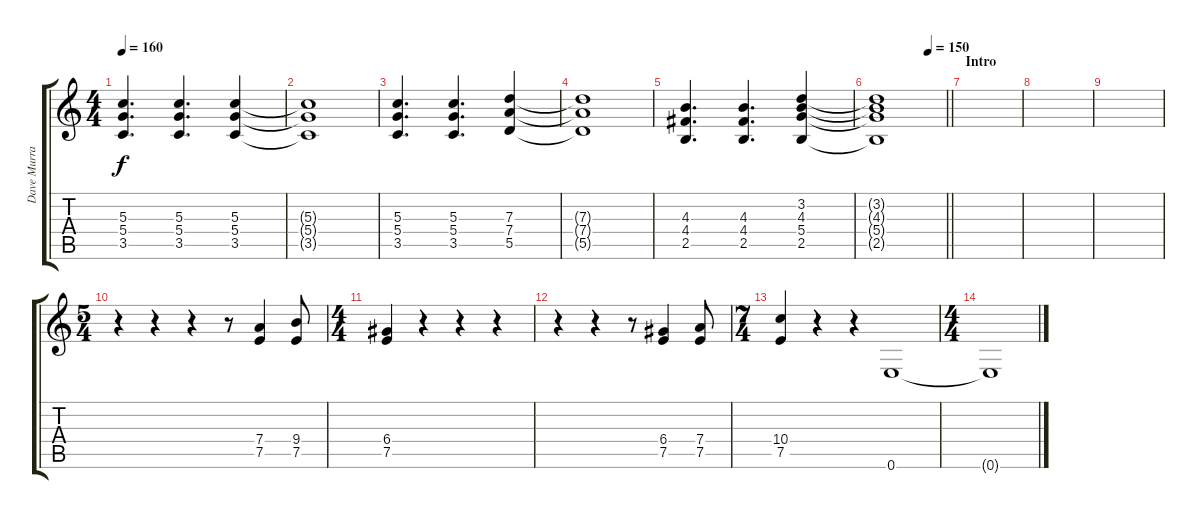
\track ("Dave Murray" "Dave Murra") {instrument distortionguitar}
\staff {score tabs}
\tuning (E4 B3 G3 D3 A2 E2) {hide}
\ts (4 4)
\tempo 160
\clef g2
\ks c
(5.3 5.4 3.5).4{d dy f} (5.3 5.4 3.5).4{d} (5.3 5.4 3.5).4 |
(5.3{t} 5.4{t} 3.5{t}).1 |
(5.3 5.4 3.5).4{d} (5.3 5.4 3.5).4{d} (7.3 7.4 5.5).4 |
(7.3{t} 7.4{t} 5.5{t}).1 |
(4.3 4.4 2.5).4{d} (4.3 4.4 2.5).4{d} (3.2 4.3 5.4 2.5).4 |
\tempo (150 0.75)
\barLineRight lightlight
(3.2{t} 4.3{t} 5.4{t} 2.5{t}).1 |
\section ("" "Intro")
|
|
|
\ts (5 4)
r.4 r.4 r.4 r.8 (7.4 7.5).4 (9.4 7.5).8 |
\ts (4 4)
(6.4 7.5).4 r.4 r.4 r.4 |
r.4 r.4 r.8 (6.4 7.5).4 (7.4 7.5).8 |
\ts (7 4)
(10.4 7.5).4 r.4 r.4 0.6.1 |
\ts (4 4)
0.6{t}.1
